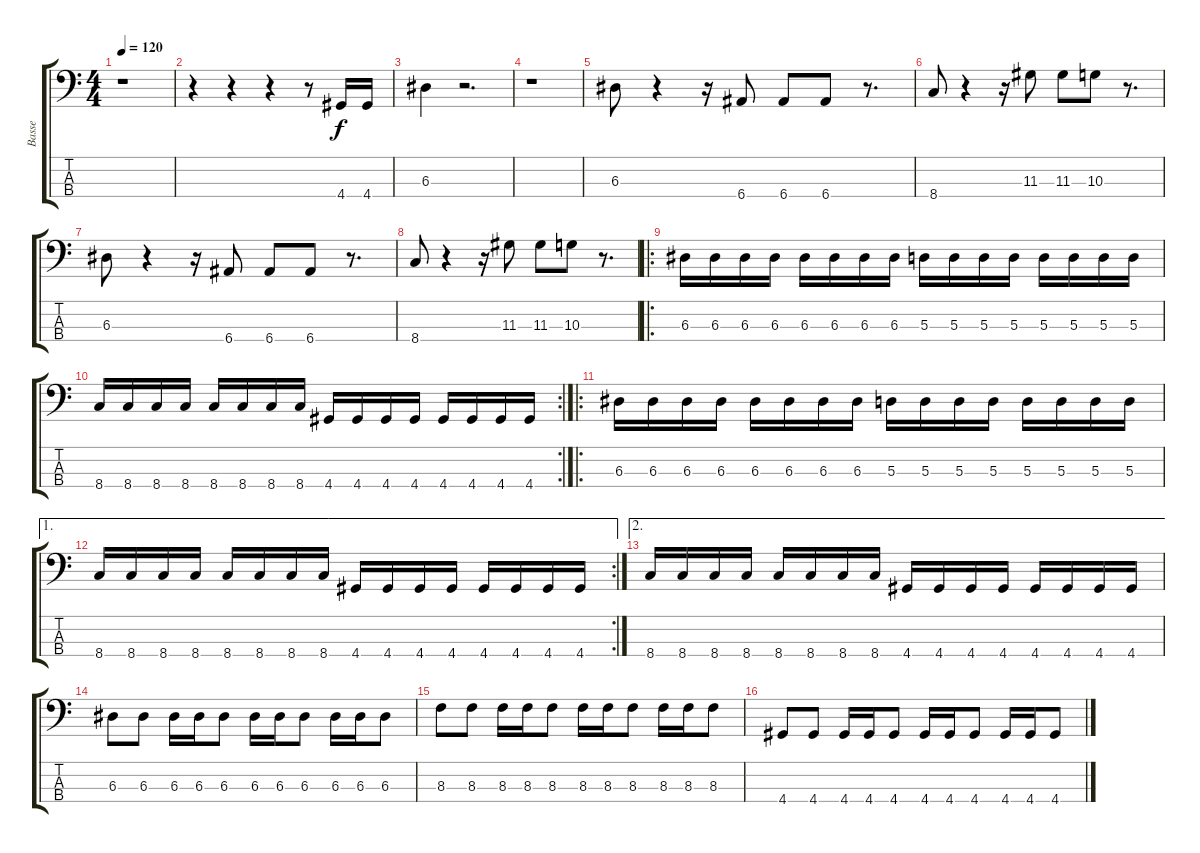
\track ("Basse" "Basse") {instrument electricbasspick}
\staff {score tabs}
\tuning (G2 D2 A1 E1) {hide}
\ts (4 4)
\tempo 120
\clef f4
\ks c
r.1{dy f instrument electricbasspick} |
r.4 r.4 r.4 r.8 4.4.16 4.4.16 |
6.3.4 r.2{d} |
r.1 |
6.3.8 r.4 r.16 6.4.8 6.4.8 6.4.8 r.8{d} |
8.4.8 r.4 r.16 11.3.8 11.3.8 10.3.8 r.8{d} |
6.3.8 r.4 r.16 6.4.8 6.4.8 6.4.8 r.8{d} |
8.4.8 r.4 r.16 11.3.8 11.3.8 10.3.8 r.8{d} |
\ro
6.3.16 6.3.16 6.3.16 6.3.16 6.3.16 6.3.16 6.3.16 6.3.16 5.3.16 5.3.16 5.3.16 5.3.16 5.3.16 5.3.16 5.3.16 5.3.16 |
\rc 2
8.4.16 8.4.16 8.4.16 8.4.16 8.4.16 8.4.16 8.4.16 8.4.16 4.4.16 4.4.16 4.4.16 4.4.16 4.4.16 4.4.16 4.4.16 4.4.16 |
\ro
6.3.16 6.3.16 6.3.16 6.3.16 6.3.16 6.3.16 6.3.16 6.3.16 5.3.16 5.3.16 5.3.16 5.3.16 5.3.16 5.3.16 5.3.16 5.3.16 |
\ae 1
\rc 2
8.4.16 8.4.16 8.4.16 8.4.16 8.4.16 8.4.16 8.4.16 8.4.16 4.4.16 4.4.16 4.4.16 4.4.16 4.4.16 4.4.16 4.4.16 4.4.16 |
\ae 2
8.4.16 8.4.16 8.4.16 8.4.16 8.4.16 8.4.16 8.4.16 8.4.16 4.4.16 4.4.16 4.4.16 4.4.16 4.4.16 4.4.16 4.4.16 4.4.16 |
6.3.8 6.3.8 6.3.16 6.3.16 6.3.8 6.3.16 6.3.16 6.3.8 6.3.16 6.3.16 6.3.8 |
8.3.8 8.3.8 8.3.16 8.3.16 8.3.8 8.3.16 8.3.16 8.3.8 8.3.16 8.3.16 8.3.8 |
4.4.8 4.4.8 4.4.16 4.4.16 4.4.8 4.4.16 4.4.16 4.4.8 4.4.16 4.4.16 4.4.8
